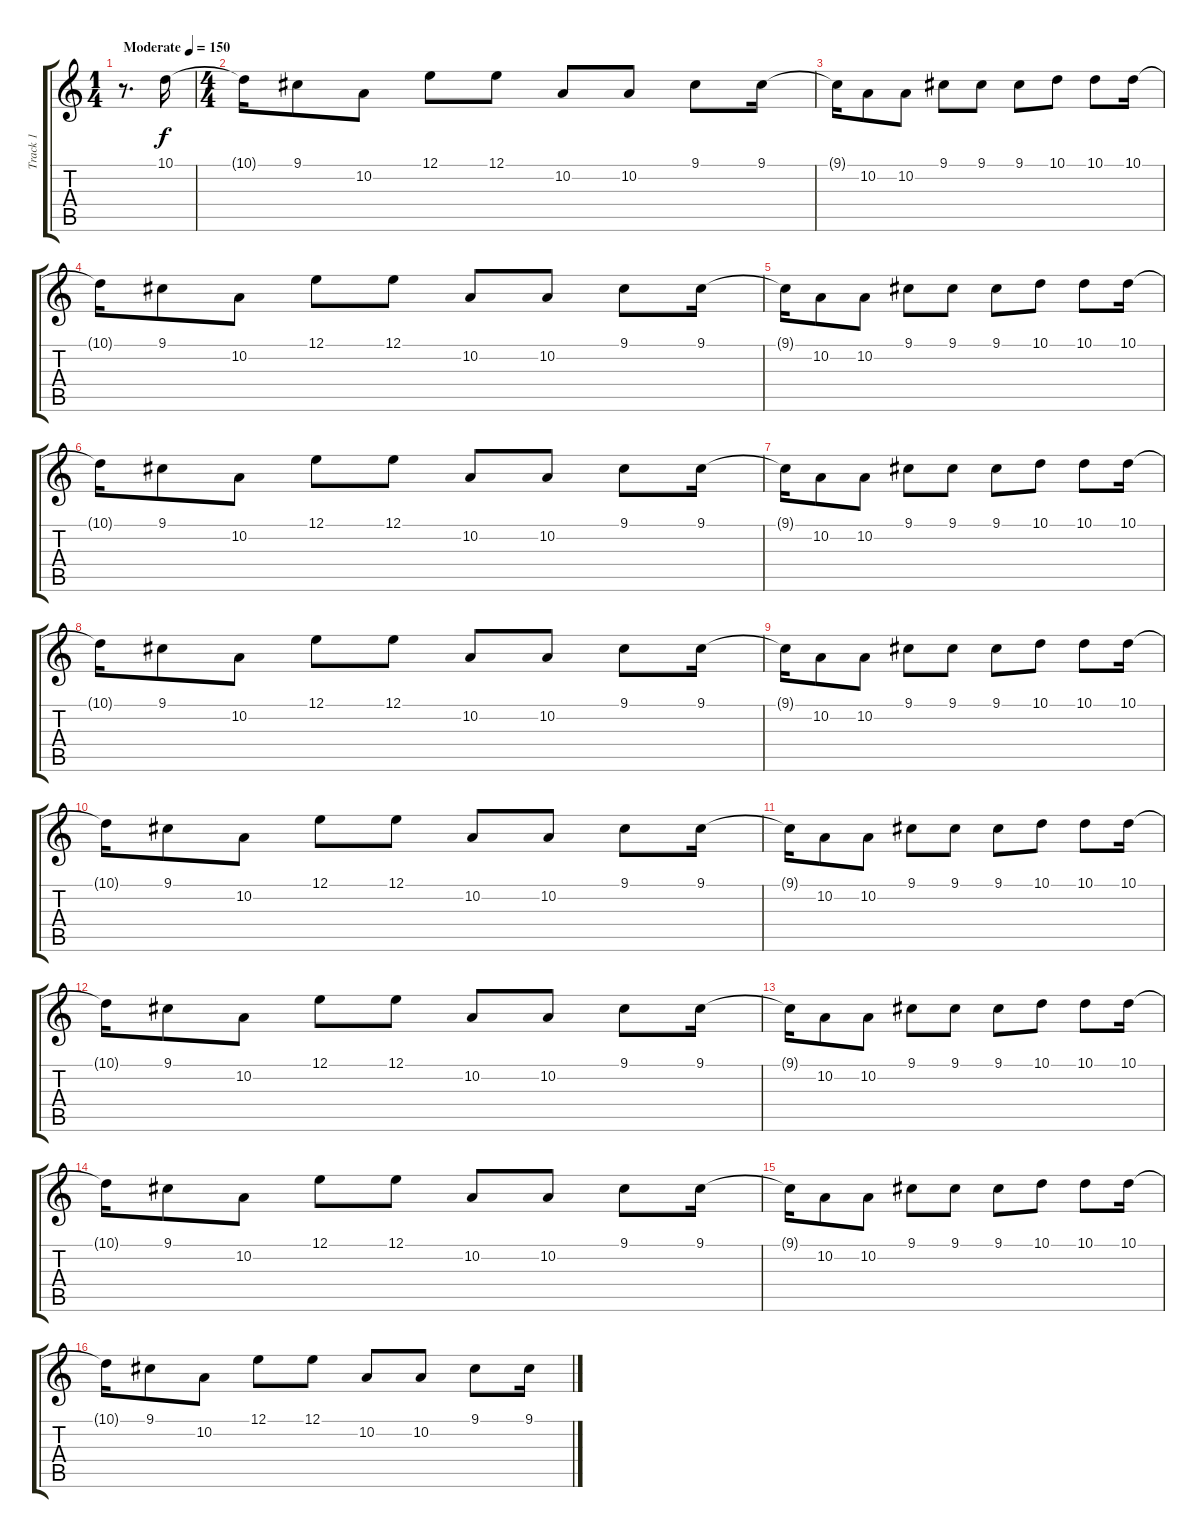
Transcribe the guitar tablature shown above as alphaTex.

\track ("Track 1" "Track 1") {instrument pad1newage}
\staff {score tabs}
\tuning (E4 B3 G3 D3 A2 E2) {hide}
\ts (1 4)
\tempo (150 "Moderate")
\clef g2
\ks c
r.8{d dy f instrument pad1newage} 10.1.16 |
\ts (4 4)
10.1{t}.16 9.1.8 10.2.8 12.1.8 12.1.8 10.2.8 10.2.8 9.1.8 9.1.16 |
9.1{t}.16 10.2.8 10.2.8 9.1.8 9.1.8 9.1.8 10.1.8 10.1.8 10.1.16 |
10.1{t}.16 9.1.8 10.2.8 12.1.8 12.1.8 10.2.8 10.2.8 9.1.8 9.1.16 |
9.1{t}.16 10.2.8 10.2.8 9.1.8 9.1.8 9.1.8 10.1.8 10.1.8 10.1.16 |
10.1{t}.16 9.1.8 10.2.8 12.1.8 12.1.8 10.2.8 10.2.8 9.1.8 9.1.16 |
9.1{t}.16 10.2.8 10.2.8 9.1.8 9.1.8 9.1.8 10.1.8 10.1.8 10.1.16 |
10.1{t}.16 9.1.8 10.2.8 12.1.8 12.1.8 10.2.8 10.2.8 9.1.8 9.1.16 |
9.1{t}.16 10.2.8 10.2.8 9.1.8 9.1.8 9.1.8 10.1.8 10.1.8 10.1.16 |
10.1{t}.16 9.1.8 10.2.8 12.1.8 12.1.8 10.2.8 10.2.8 9.1.8 9.1.16 |
9.1{t}.16 10.2.8 10.2.8 9.1.8 9.1.8 9.1.8 10.1.8 10.1.8 10.1.16 |
10.1{t}.16 9.1.8 10.2.8 12.1.8 12.1.8 10.2.8 10.2.8 9.1.8 9.1.16 |
9.1{t}.16 10.2.8 10.2.8 9.1.8 9.1.8 9.1.8 10.1.8 10.1.8 10.1.16 |
10.1{t}.16 9.1.8 10.2.8 12.1.8 12.1.8 10.2.8 10.2.8 9.1.8 9.1.16 |
9.1{t}.16 10.2.8 10.2.8 9.1.8 9.1.8 9.1.8 10.1.8 10.1.8 10.1.16 |
10.1{t}.16 9.1.8 10.2.8 12.1.8 12.1.8 10.2.8 10.2.8 9.1.8 9.1.16
